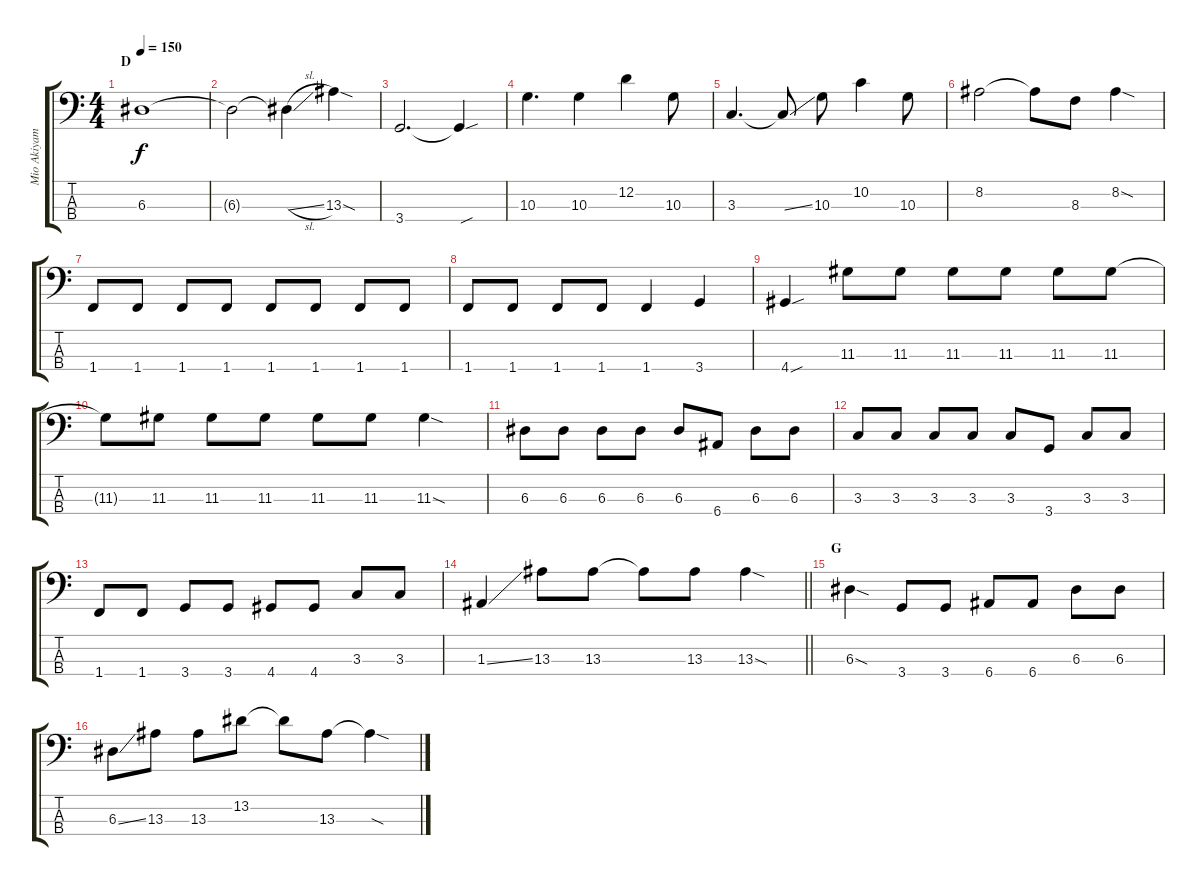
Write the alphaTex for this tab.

\track ("Mio Akiyama" "Mio Akiyam") {instrument electricbasspick}
\staff {score tabs}
\tuning (G2 D2 A1 E1) {hide}
\ts (4 4)
\section ("" "D")
\tempo 150
\clef f4
\ks c
6.3.1{dy f} |
6.3{t}.2 6.3{sl t}.4 13.3{sod}.4 |
3.4.2{d} 3.4{sou t}.4 |
10.3.4{d} 10.3.4 12.2.4 10.3.8 |
3.3.4{d} 3.3{ss t}.8 10.3.8 10.2.4 10.3.8 |
8.2.2 8.2{t}.8 8.3.8 8.2{sod}.4 |
1.4.8 1.4.8 1.4.8 1.4.8 1.4.8 1.4.8 1.4.8 1.4.8 |
1.4.8 1.4.8 1.4.8 1.4.8 1.4.4 3.4.4 |
4.4{sou}.4 11.3.8 11.3.8 11.3.8 11.3.8 11.3.8 11.3.8 |
11.3{t}.8 11.3.8 11.3.8 11.3.8 11.3.8 11.3.8 11.3{sod}.4 |
6.3.8 6.3.8 6.3.8 6.3.8 6.3.8 6.4.8 6.3.8 6.3.8 |
3.3.8 3.3.8 3.3.8 3.3.8 3.3.8 3.4.8 3.3.8 3.3.8 |
1.4.8 1.4.8 3.4.8 3.4.8 4.4.8 4.4.8 3.3.8 3.3.8 |
\barLineRight lightlight
1.3{ss}.4 13.3.8 13.3.8 13.3{t}.8 13.3.8 13.3{sod}.4 |
\section ("" "G")
6.3{sod}.4 3.4.8 3.4.8 6.4.8 6.4.8 6.3.8 6.3.8 |
6.3{ss}.8 13.3.8 13.3.8 13.2.8 13.2{t}.8 13.3.8 13.3{sod t}.4
